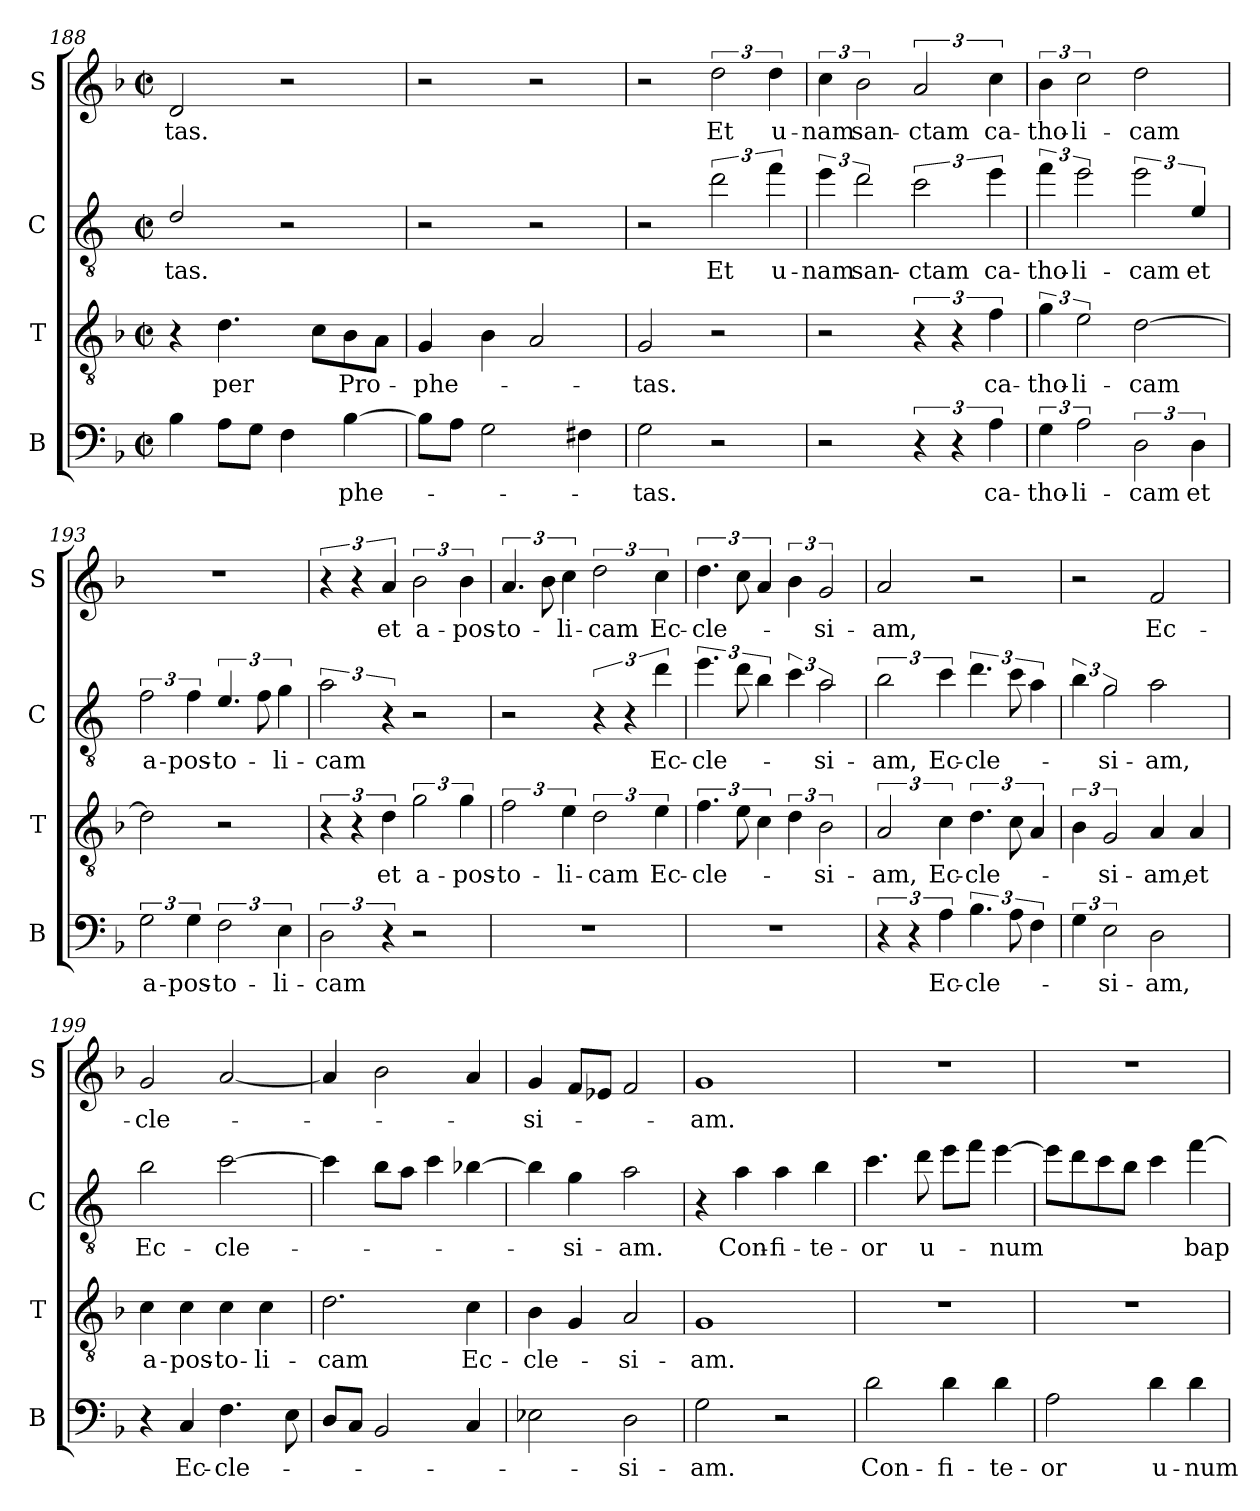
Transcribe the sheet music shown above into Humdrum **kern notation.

**kern	**text	**kern	**text	**kern	**text	**kern	**text
*part4	*part4	*part3	*part3	*part2	*part2	*part1	*part1
*staff4	*staff4	*staff3	*staff3	*staff2	*staff2	*staff1	*staff1
*I"B	*	*I"T	*	*I"C	*	*I"S	*
*I'B	*	*I'T	*	*I'C	*	*I'S	*
*clefF4	*	*clefGv2	*	*clefGv2	*	*clefG2	*
*	*	*	*	*ITrd4c7	*	*	*
*k[b-]	*	*k[b-]	*	*k[b-]	*	*k[b-]	*
*M2/2	*	*M2/2	*	*M2/2	*	*M2/2	*
*met(c|)	*	*met(c|)	*	*met(c|)	*	*met(c|)	*
=188	=188	=188	=188	=188	=188	=188	=188
!	!	!	!	!	!LO:LY:b	!	!LO:LY:b
4B-\	.	4r	.	2G/	-tas.	2d/	-tas.
!	!	!	!LO:LY:b	!	!	!	!
8A\L	.	4.d\	per	.	.	.	.
8G\J	.	.	.	.	.	.	.
4F\	.	.	.	2r	.	2r	.
.	.	8c\L	.	.	.	.	.
!	!LO:LY:b	!	!LO:LY:b	!	!	!	!
[4B-\	-phe-	8B-\	Pro-	.	.	.	.
.	.	8A\J	.	.	.	.	.
=189	=189	=189	=189	=189	=189	=189	=189
!	!	!	!LO:LY:b	!	!	!	!
8B-\L]	.	4G/	-phe-	2r	.	2r	.
8A\J	.	.	.	.	.	.	.
2G\	.	4B-\	.	.	.	.	.
.	.	2A/	.	2r	.	2r	.
4F#X\	.	.	.	.	.	.	.
=190	=190	=190	=190	=190	=190	=190	=190
!	!LO:LY:b	!	!LO:LY:b	!	!	!	!
2G\	-tas.	2G/	-tas.	2r	.	2r	.
!	!	!	!	!	!LO:LY:b	!	!LO:LY:b
2r	.	2r	.	3g\	Et	3dd\	Et
!	!	!	!	!	!LO:LY:b	!	!LO:LY:b
.	.	.	.	6b-\	u-	6dd\	u-
!!LO:PB:g=z
=191	=191	=191	=191	=191	=191	=191	=191
!	!	!	!	!	!LO:LY:b	!	!LO:LY:b
2r	.	2r	.	6a\	-nam	6cc\	-nam
!	!	!	!	!	!LO:LY:b	!	!LO:LY:b
.	.	.	.	3g\	san-	3b-\	san-
!	!	!	!	!	!LO:LY:b	!	!LO:LY:b
6r	.	6r	.	3f\	-ctam	3a/	-ctam
6r	.	6r	.	.	.	.	.
!	!LO:LY:b	!	!LO:LY:b	!	!LO:LY:b	!	!LO:LY:b
6A\	ca-	6f\	ca-	6a\	ca-	6cc\	ca-
=192	=192	=192	=192	=192	=192	=192	=192
!	!LO:LY:b	!	!LO:LY:b	!	!LO:LY:b	!	!LO:LY:b
6G\	-tho-	6g\	-tho-	6b-\	-tho-	6b-\	-tho-
!	!LO:LY:b	!	!LO:LY:b	!	!LO:LY:b	!	!LO:LY:b
3A\	-li-	3e\	-li-	3a\	-li-	3cc\	-li-
!	!LO:LY:b	!	!LO:LY:b	!	!LO:LY:b	!	!LO:LY:b
3D\	-cam	[2d\	-cam	3a\	-cam	2dd\	-cam
!	!LO:LY:b	!	!	!	!LO:LY:b	!	!
6D\	et	.	.	6A/	et	.	.
=193	=193	=193	=193	=193	=193	=193	=193
!	!LO:LY:b	!	!	!	!LO:LY:b	!	!
3G\	a-	2d\]	.	3B-\	a-	1r	.
!	!LO:LY:b	!	!	!	!LO:LY:b	!	!
6G\	-pos-	.	.	6B-\	-pos-	.	.
!	!LO:LY:b	!	!	!	!LO:LY:b	!	!
3F\	-to-	2r	.	6.A/	-to-	.	.
.	.	.	.	12B-\	.	.	.
!	!LO:LY:b	!	!	!	!LO:LY:b	!	!
6E\	-li-	.	.	6c\	-li-	.	.
=194	=194	=194	=194	=194	=194	=194	=194
!	!LO:LY:b	!	!	!	!LO:LY:b	!	!
3D\	-cam	6r	.	3d\	-cam	6r	.
.	.	6r	.	.	.	6r	.
!	!	!	!LO:LY:b	!	!	!	!LO:LY:b
6r	.	6d\	et	6r	.	6a/	et
!	!	!	!LO:LY:b	!	!	!	!LO:LY:b
2r	.	3g\	a-	2r	.	3b-\	a-
!	!	!	!LO:LY:b	!	!	!	!LO:LY:b
.	.	6g\	-pos-	.	.	6b-\	-pos-
!!LO:LB:g=z
=195	=195	=195	=195	=195	=195	=195	=195
!	!	!	!LO:LY:b	!	!	!	!LO:LY:b
1r	.	3f\	-to-	2r	.	6.a/	-to-
.	.	.	.	.	.	12b-\	.
!	!	!	!LO:LY:b	!	!	!	!LO:LY:b
.	.	6e\	-li-	.	.	6cc\	-li-
!	!	!	!LO:LY:b	!	!	!	!LO:LY:b
.	.	3d\	-cam	6r	.	3dd\	-cam
.	.	.	.	6r	.	.	.
!	!	!	!LO:LY:b	!	!LO:LY:b	!	!LO:LY:b
.	.	6e\	Ec-	6g\	Ec-	6cc\	Ec-
=196	=196	=196	=196	=196	=196	=196	=196
!	!	!	!LO:LY:b	!	!LO:LY:b	!	!LO:LY:b
1r	.	6.f\	-cle-	6.a\	-cle-	6.dd\	-cle-
.	.	12e\	.	12g\	.	12cc\	.
.	.	6c\	.	6e\	.	6a/	.
.	.	6d\	.	6f\	.	6b-\	.
!	!	!	!LO:LY:b	!	!LO:LY:b	!	!LO:LY:b
.	.	3B-\	-si-	3d\	-si-	3g/	-si-
=197	=197	=197	=197	=197	=197	=197	=197
!	!	!	!LO:LY:b	!	!LO:LY:b	!	!LO:LY:b
6r	.	3A/	-am,	3e\	-am,	2a/	-am,
6r	.	.	.	.	.	.	.
!	!LO:LY:b	!	!LO:LY:b	!	!LO:LY:b	!	!
6A\	Ec-	6c\	Ec-	6f\	Ec-	.	.
!	!LO:LY:b	!	!LO:LY:b	!	!LO:LY:b	!	!
6.B-\	-cle-	6.d\	-cle-	6.g\	-cle-	2r	.
12A\	.	12c\	.	12f\	.	.	.
6F\	.	6A/	.	6d\	.	.	.
=198	=198	=198	=198	=198	=198	=198	=198
6G\	.	6B-\	.	6e\	.	2r	.
!	!LO:LY:b	!	!LO:LY:b	!	!LO:LY:b	!	!
3E\	-si-	3G/	-si-	3c\	-si-	.	.
!	!LO:LY:b	!	!LO:LY:b	!	!LO:LY:b	!	!LO:LY:b
2D\	-am,	4A/	-am,	2d\	-am,	2f/	Ec-
!	!	!	!LO:LY:b	!	!	!	!
.	.	4A/	et	.	.	.	.
=199	=199	=199	=199	=199	=199	=199	=199
!	!	!	!LO:LY:b	!	!LO:LY:b	!	!LO:LY:b
4r	.	4c\	a-	2e\	Ec-	2g/	-cle-
!	!LO:LY:b	!	!LO:LY:b	!	!	!	!
4C/	Ec-	4c\	-pos-	.	.	.	.
!	!LO:LY:b	!	!LO:LY:b	!	!LO:LY:b	!	!
4.F\	-cle-	4c\	-to-	[2f\	-cle-	[2a/	.
!	!	!	!LO:LY:b	!	!	!	!
.	.	4c\	-li-	.	.	.	.
8E\	.	.	.	.	.	.	.
!!LO:PB:g=z
=200	=200	=200	=200	=200	=200	=200	=200
!	!	!	!LO:LY:b	!	!	!	!
8D/L	.	2.d\	-cam	4f\]	.	4a/]	.
8C/J	.	.	.	.	.	.	.
2BB-/	.	.	.	8e\L	.	2b-\	.
.	.	.	.	8d\J	.	.	.
.	.	.	.	4f\	.	.	.
!	!	!	!LO:LY:b	!	!	!	!
4C/	.	4c\	Ec-	[4e-X\	.	4a/	.
=201	=201	=201	=201	=201	=201	=201	=201
!	!	!	!LO:LY:b	!	!	!	!LO:LY:b
2E-X\	.	4B-\	-cle-	4e-\]	.	4g/	-si-
!	!	!	!	!	!LO:LY:b	!	!
.	.	4G/	.	4c\	-si-	8f/L	.
.	.	.	.	.	.	8e-X/J	.
!	!LO:LY:b	!	!LO:LY:b	!	!LO:LY:b	!	!
2D\	-si-	2A/	-si-	2d\	-am.	2f/	.
=202	=202	=202	=202	=202	=202	=202	=202
!	!LO:LY:b	!	!LO:LY:b	!	!	!	!LO:LY:b
2G\	-am.	1G	-am.	4r	.	1g	-am.
!	!	!	!	!	!LO:LY:b	!	!
.	.	.	.	4d\	Con-	.	.
!	!	!	!	!	!LO:LY:b	!	!
2r	.	.	.	4d\	-fi-	.	.
!	!	!	!	!	!LO:LY:b	!	!
.	.	.	.	4e\	-te-	.	.
=203	=203	=203	=203	=203	=203	=203	=203
!	!LO:LY:b	!	!	!	!LO:LY:b	!	!
2d\	Con-	1r	.	4.f\	-or	1r	.
!	!	!	!	!	!LO:LY:b	!	!
.	.	.	.	8g\	u-	.	.
!	!LO:LY:b	!	!	!	!	!	!
4d\	-fi-	.	.	8a\L	.	.	.
.	.	.	.	8b-\J	.	.	.
!	!LO:LY:b	!	!	!	!LO:LY:b	!	!
4d\	-te-	.	.	[4a\	-num	.	.
=204	=204	=204	=204	=204	=204	=204	=204
!	!LO:LY:b	!	!	!	!	!	!
2A\	-or	1r	.	8a\L]	.	1r	.
.	.	.	.	8g\	.	.	.
.	.	.	.	8f\	.	.	.
.	.	.	.	8e\J	.	.	.
!	!LO:LY:b	!	!	!	!	!	!
4d\	u-	.	.	4f\	.	.	.
!	!LO:LY:b	!	!	!	!LO:LY:b	!	!
4d\	-num	.	.	[4b-\	bap-	.	.
=	=	=	=	=	=	=	=
*-	*-	*-	*-	*-	*-	*-	*-
